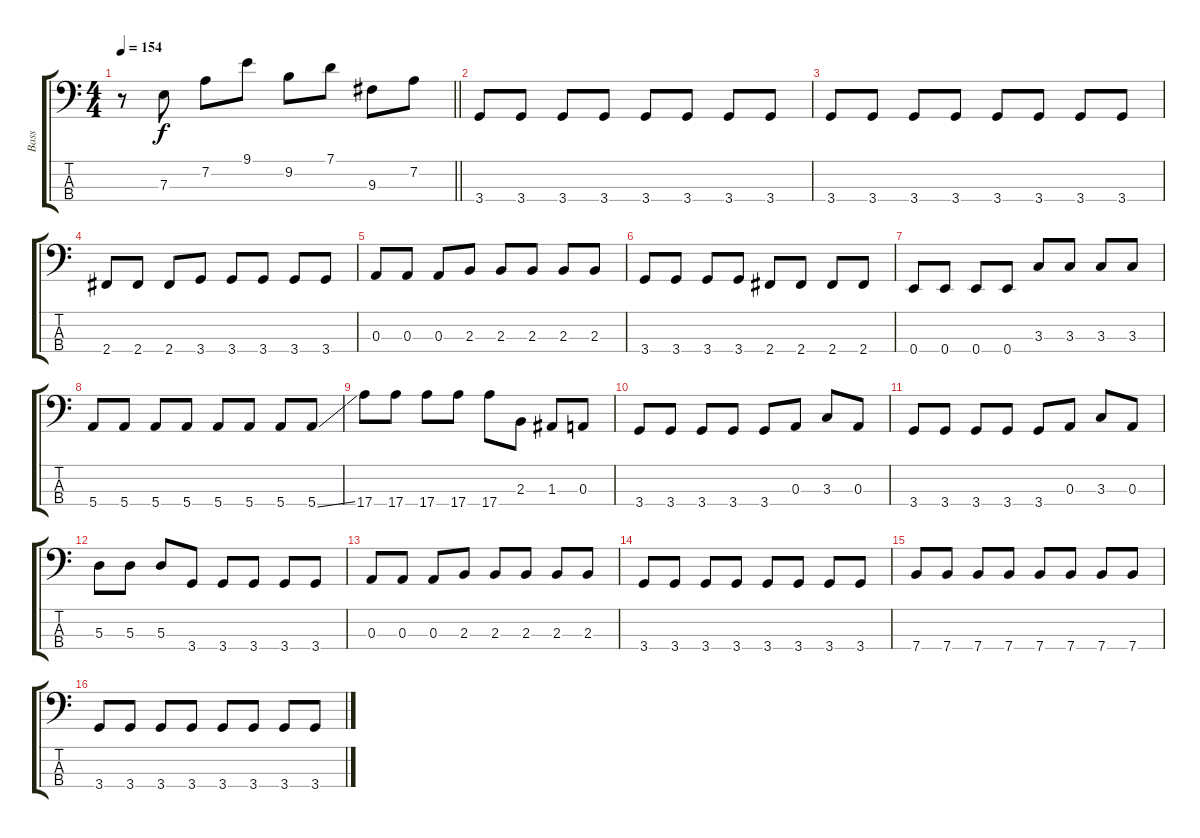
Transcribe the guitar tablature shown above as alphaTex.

\track ("Bass" "Bass") {instrument electricbassfinger}
\staff {score tabs}
\tuning (G2 D2 A1 E1) {hide}
\ts (4 4)
\tempo 154
\clef f4
\barLineRight lightlight
\ks c
r.8{dy f} 7.3.8 7.2.8 9.1.8 9.2.8 7.1.8 9.3.8 7.2.8 |
3.4.8 3.4.8 3.4.8 3.4.8 3.4.8 3.4.8 3.4.8 3.4.8 |
3.4.8 3.4.8 3.4.8 3.4.8 3.4.8 3.4.8 3.4.8 3.4.8 |
2.4.8 2.4.8 2.4.8 3.4.8 3.4.8 3.4.8 3.4.8 3.4.8 |
0.3.8 0.3.8 0.3.8 2.3.8 2.3.8 2.3.8 2.3.8 2.3.8 |
3.4.8 3.4.8 3.4.8 3.4.8 2.4.8 2.4.8 2.4.8 2.4.8 |
0.4.8 0.4.8 0.4.8 0.4.8 3.3.8 3.3.8 3.3.8 3.3.8 |
5.4.8 5.4.8 5.4.8 5.4.8 5.4.8 5.4.8 5.4.8 5.4{ss}.8 |
17.4.8 17.4.8 17.4.8 17.4.8 17.4.8 2.3.8 1.3.8 0.3.8 |
3.4.8 3.4.8 3.4.8 3.4.8 3.4.8 0.3.8 3.3.8 0.3.8 |
3.4.8 3.4.8 3.4.8 3.4.8 3.4.8 0.3.8 3.3.8 0.3.8 |
5.3.8 5.3.8 5.3.8 3.4.8 3.4.8 3.4.8 3.4.8 3.4.8 |
0.3.8 0.3.8 0.3.8 2.3.8 2.3.8 2.3.8 2.3.8 2.3.8 |
3.4.8 3.4.8 3.4.8 3.4.8 3.4.8 3.4.8 3.4.8 3.4.8 |
7.4.8 7.4.8 7.4.8 7.4.8 7.4.8 7.4.8 7.4.8 7.4.8 |
3.4.8 3.4.8 3.4.8 3.4.8 3.4.8 3.4.8 3.4.8 3.4.8
